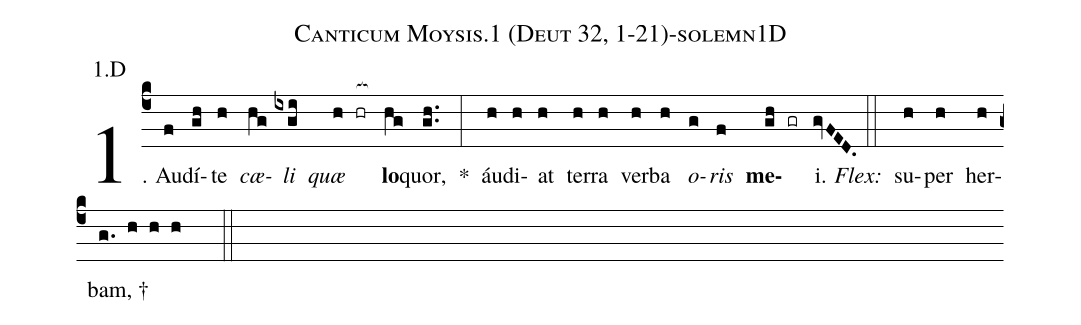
name: Canticum Moysis.1 (Deut 32, 1-21)-solemn1D;
annotation: 1.D;
%%
(c4)1. Au(f)dí(gh)te(h) <i>cæ</i>(hg)<i>li</i>(ixgi) <i>quæ</i>(h hr[ocb:1{]) <b>lo</b>(hg[ocb:0}])quor,(gh..) *(:) áu(h)di(h)at(h) ter(h)ra(h) ver(h)ba(h) <i>o</i>(g)<i>ris</i>(f) <b>me</b>(gh gr)i.(gvFED.) (::)
<i>Flex:</i>()  su(h)per(h) her(h)bam, †(g. h h h  ::)
